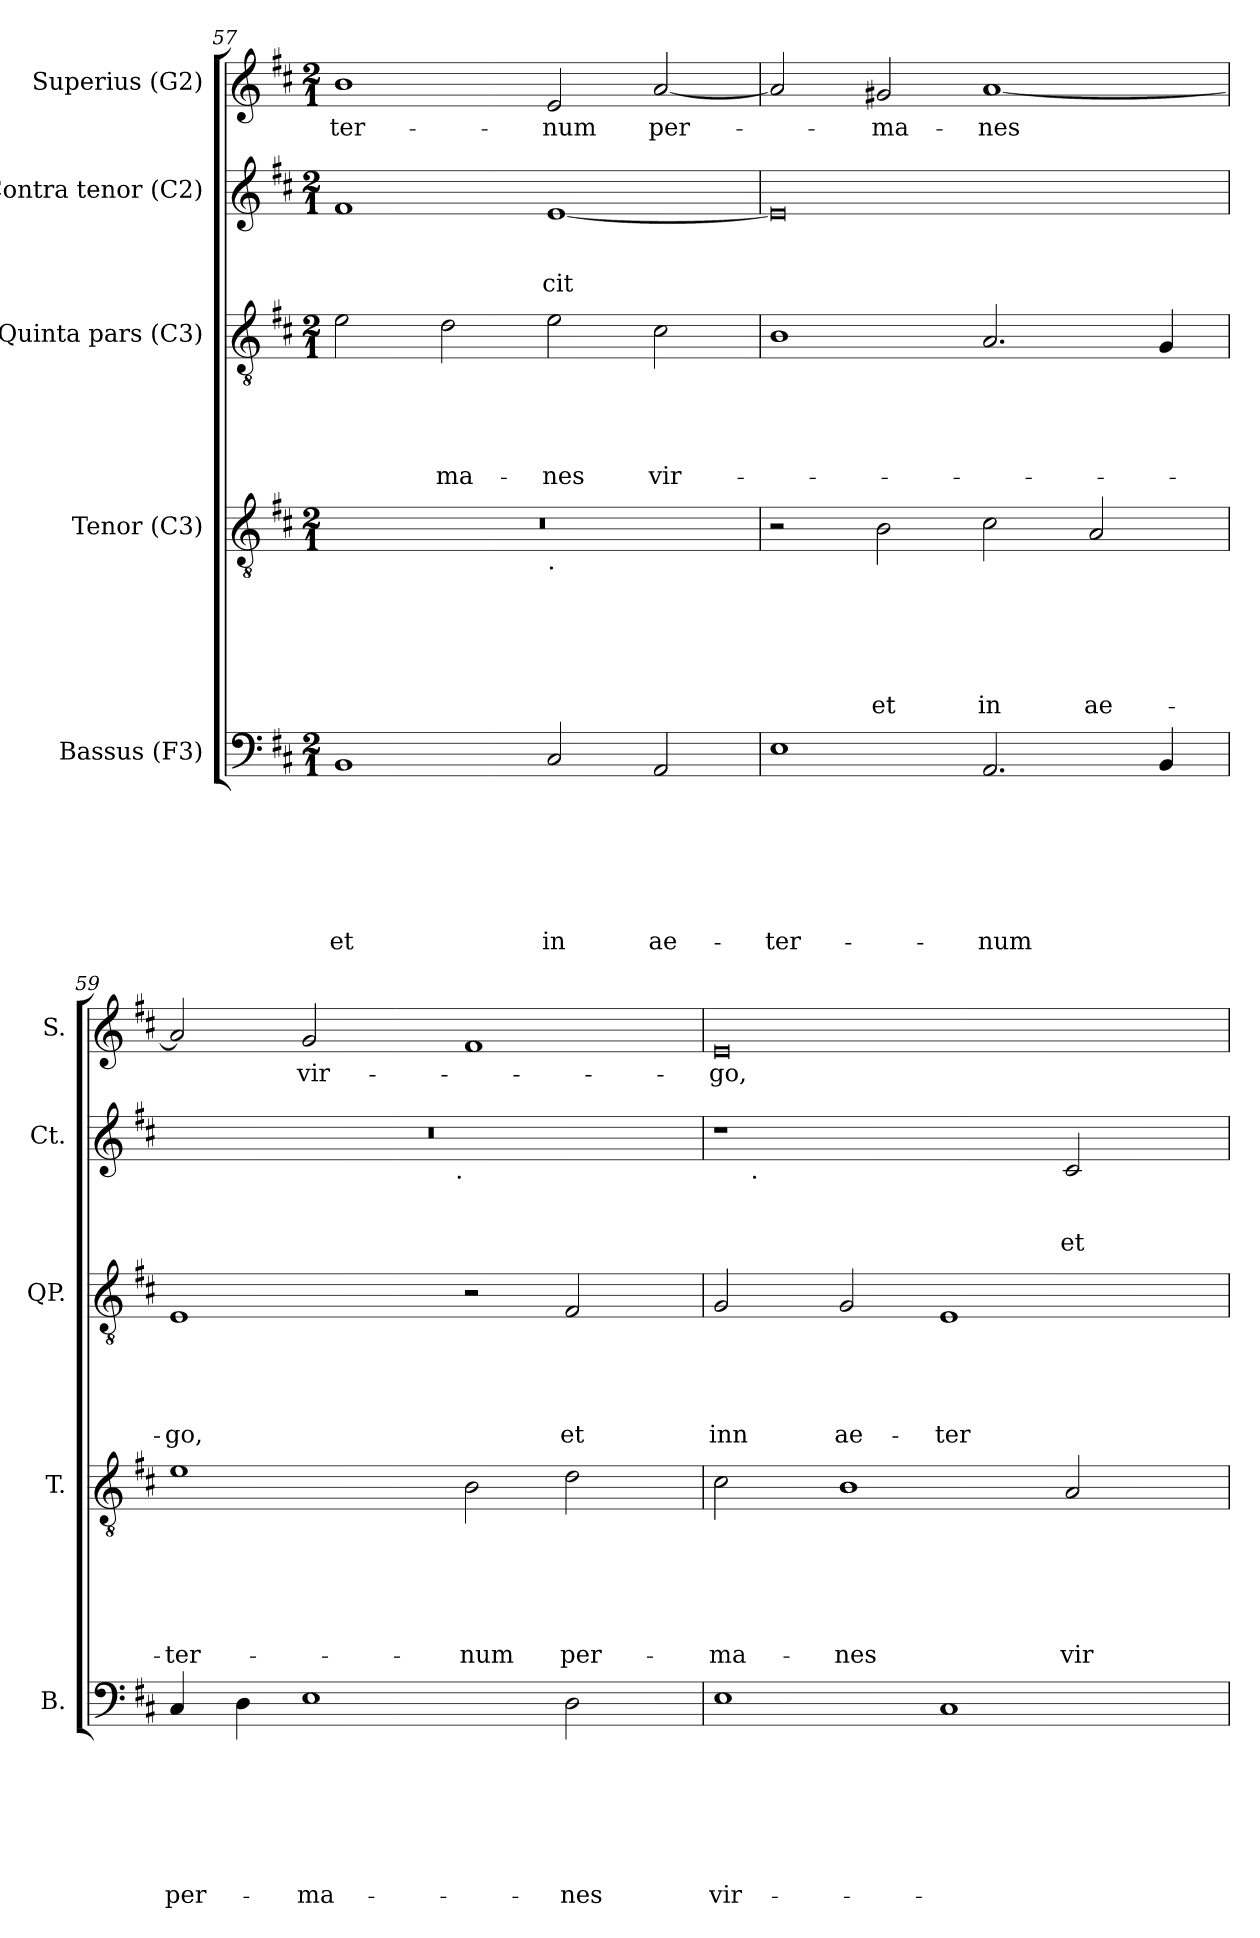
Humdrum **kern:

**kern	**text	**text	**text	**text	**text	**text	**text	**kern	**text	**text	**text	**text	**text	**text	**kern	**text	**text	**text	**text	**text	**kern	**text	**text	**text	**kern	**text
*part5	*part5	*part5	*part5	*part5	*part5	*part5	*part5	*part4	*part4	*part4	*part4	*part4	*part4	*part4	*part3	*part3	*part3	*part3	*part3	*part3	*part2	*part2	*part2	*part2	*part1	*part1
*staff5	*staff5	*staff5	*staff5	*staff5	*staff5	*staff5	*staff5	*staff4	*staff4	*staff4	*staff4	*staff4	*staff4	*staff4	*staff3	*staff3	*staff3	*staff3	*staff3	*staff3	*staff2	*staff2	*staff2	*staff2	*staff1	*staff1
*I"Bassus (F3)	*	*	*	*	*	*	*	*I"Tenor (C3)	*	*	*	*	*	*	*I"Quinta pars (C3)	*	*	*	*	*	*I"Contra tenor (C2)	*	*	*	*I"Superius (G2)	*
*I'B.	*	*	*	*	*	*	*	*I'T.	*	*	*	*	*	*	*I'QP.	*	*	*	*	*	*I'Ct.	*	*	*	*I'S.	*
!!LO:LB:g=z
*clefF4	*	*	*	*	*	*	*	*clefGv2	*	*	*	*	*	*	*clefGv2	*	*	*	*	*	*clefG2	*	*	*	*clefG2	*
*k[f#c#]	*	*	*	*	*	*	*	*k[f#c#]	*	*	*	*	*	*	*k[f#c#]	*	*	*	*	*	*k[f#c#]	*	*	*	*k[f#c#]	*
*D:	*	*	*	*	*	*	*	*D:	*	*	*	*	*	*	*D:	*	*	*	*	*	*D:	*	*	*	*D:	*
*M2/1	*	*	*	*	*	*	*	*M2/1	*	*	*	*	*	*	*M2/1	*	*	*	*	*	*M2/1	*	*	*	*M2/1	*
=57	=57	=57	=57	=57	=57	=57	=57	=57	=57	=57	=57	=57	=57	=57	=57	=57	=57	=57	=57	=57	=57	=57	=57	=57	=57	=57
!	!	!	!	!	!	!	!LO:LY:b	!	!	!	!	!	!	!	!	!	!	!	!	!	!	!	!	!	!	!LO:LY:b
*	*	*	*	*	*	*	*	*^	*	*	*	*	*	*	*	*	*	*	*	*	*	*	*	*	*	*
1BB	.	.	.	.	.	.	et	0r	1ryy	.	.	.	.	.	.	2e\	.	.	.	.	.	1f#	.	.	.	1b	-ter-
!	!	!	!	!	!	!	!	!	!	!	!	!	!	!	!	!	!	!	!	!	!LO:LY:b	!	!	!	!	!	!
.	.	.	.	.	.	.	.	.	.	.	.	.	.	.	.	2d\	.	.	.	.	-ma-	.	.	.	.	.	.
!	!	!	!	!	!	!	!	!	!LO:TX:b:t=.	!	!	!	!	!	!	!	!	!	!	!	!	!	!	!	!	!	!
!	!	!	!	!	!	!	!LO:LY:b	!	!	!	!	!	!	!	!	!	!	!	!	!	!LO:LY:b	!	!	!	!LO:LY:b	!	!LO:LY:b
2C#/	.	.	.	.	.	.	in	.	1ryy	.	.	.	.	.	.	2e\	.	.	.	.	-nes	[<1e	.	.	-cit	2e/	-num
!	!	!	!	!	!	!	!LO:LY:b	!	!	!	!	!	!	!	!	!	!	!	!	!	!LO:LY:b	!	!	!	!	!	!LO:LY:b
2AA/	.	.	.	.	.	.	ae-	.	.	.	.	.	.	.	.	2c#\	.	.	.	.	vir-	.	.	.	.	[<2a/	per-
=58	=58	=58	=58	=58	=58	=58	=58	=58	=58	=58	=58	=58	=58	=58	=58	=58	=58	=58	=58	=58	=58	=58	=58	=58	=58	=58	=58
!	!	!	!	!	!	!	!LO:LY:b	!	!	!	!	!	!	!	!	!	!	!	!	!	!	!	!	!	!	!	!
*	*	*	*	*	*	*	*	*v	*v	*	*	*	*	*	*	*	*	*	*	*	*	*	*	*	*	*	*
1E	.	.	.	.	.	.	-ter-	2r	.	.	.	.	.	.	1B	.	.	.	.	.	0e]	.	.	.	2a/]	.
!	!	!	!	!	!	!	!	!	!	!	!	!	!	!LO:LY:b	!	!	!	!	!	!	!	!	!	!	!	!LO:LY:b
.	.	.	.	.	.	.	.	2B\	.	.	.	.	.	-et	.	.	.	.	.	.	.	.	.	.	2g#/	-ma-
!	!	!	!	!	!	!	!LO:LY:b	!	!	!	!	!	!	!LO:LY:b	!	!	!	!	!	!	!	!	!	!	!	!LO:LY:b
2.AA/	.	.	.	.	.	.	-num	2c#\	.	.	.	.	.	in	2.A/	.	.	.	.	.	.	.	.	.	[<1a	-nes
!	!	!	!	!	!	!	!	!	!	!	!	!	!	!LO:LY:b	!	!	!	!	!	!	!	!	!	!	!	!
.	.	.	.	.	.	.	.	2A/	.	.	.	.	.	ae-	.	.	.	.	.	.	.	.	.	.	.	.
4BB/	.	.	.	.	.	.	.	.	.	.	.	.	.	.	4G/	.	.	.	.	.	.	.	.	.	.	.
=59	=59	=59	=59	=59	=59	=59	=59	=59	=59	=59	=59	=59	=59	=59	=59	=59	=59	=59	=59	=59	=59	=59	=59	=59	=59	=59
!	!	!	!	!	!	!	!LO:LY:b	!	!	!	!	!	!	!LO:LY:b	!	!	!	!	!	!LO:LY:b	!	!	!	!	!	!
*	*	*	*	*	*	*	*	*	*	*	*	*	*	*	*	*	*	*	*	*	*^	*	*	*	*	*
4C#/	.	.	.	.	.	.	per-	1e	.	.	.	.	.	-ter-	1E	.	.	.	.	-go,	0r	3%2ryy	.	.	.	2a/]	.
4D\	.	.	.	.	.	.	.	.	.	.	.	.	.	.	.	.	.	.	.	.	.	.	.	.	.	.	.
!	!	!	!	!	!	!	!LO:LY:b	!	!	!	!	!	!	!	!	!	!	!	!	!	!	!	!	!	!	!	!LO:LY:b
1E	.	.	.	.	.	.	-ma-	.	.	.	.	.	.	.	.	.	.	.	.	.	.	.	.	.	.	2g/	vir-
.	.	.	.	.	.	.	.	.	.	.	.	.	.	.	.	.	.	.	.	.	.	6ryy	.	.	.	.	.
.	.	.	.	.	.	.	.	.	.	.	.	.	.	.	.	.	.	.	.	.	.	12...ryy	.	.	.	.	.
!	!	!	!	!	!	!	!	!	!	!	!	!	!	!	!	!	!	!	!	!	!	!LO:TX:b:t=.	!	!	!	!	!
.	.	.	.	.	.	.	.	.	.	.	.	.	.	.	.	.	.	.	.	.	.	3%2ryy	.	.	.	.	.
!	!	!	!	!	!	!	!	!	!	!	!	!	!	!LO:LY:b	!	!	!	!	!	!	!	!	!	!	!	!	!
.	.	.	.	.	.	.	.	2B\	.	.	.	.	.	-num	2r	.	.	.	.	.	.	.	.	.	.	1f#	.
!	!	!	!	!	!	!	!LO:LY:b	!	!	!	!	!	!	!LO:LY:b	!	!	!	!	!	!LO:LY:b	!	!	!	!	!	!	!
2D\	.	.	.	.	.	.	-nes	2d\	.	.	.	.	.	per-	2F#/	.	.	.	.	et	.	.	.	.	.	.	.
.	.	.	.	.	.	.	.	.	.	.	.	.	.	.	.	.	.	.	.	.	.	3ryy	.	.	.	.	.
.	.	.	.	.	.	.	.	.	.	.	.	.	.	.	.	.	.	.	.	.	.	96ryy	.	.	.	.	.
=60	=60	=60	=60	=60	=60	=60	=60	=60	=60	=60	=60	=60	=60	=60	=60	=60	=60	=60	=60	=60	=60	=60	=60	=60	=60	=60	=60
!	!	!	!	!	!	!	!LO:LY:b	!	!	!	!	!	!	!LO:LY:b	!	!	!	!	!	!LO:LY:b	!	!	!	!	!	!	!LO:LY:b
1E	.	.	.	.	.	.	vir-	2c#\	.	.	.	.	.	-ma-	2G/	.	.	.	.	inn	1r	16.ryy	.	.	.	0e	-go,
!	!	!	!	!	!	!	!	!	!	!	!	!	!	!	!	!	!	!	!	!	!	!LO:TX:b:t=.	!	!	!	!	!
.	.	.	.	.	.	.	.	.	.	.	.	.	.	.	.	.	.	.	.	.	.	1ryy	.	.	.	.	.
!	!	!	!	!	!	!	!	!	!	!	!	!	!	!LO:LY:b	!	!	!	!	!	!LO:LY:b	!	!	!	!	!	!	!
.	.	.	.	.	.	.	.	1B	.	.	.	.	.	-nes	2G/	.	.	.	.	ae-	.	.	.	.	.	.	.
!	!	!	!	!	!	!	!	!	!	!	!	!	!	!	!	!	!	!	!	!LO:LY:b	!	!	!	!	!	!	!
1C#	.	.	.	.	.	.	.	.	.	.	.	.	.	.	1E	.	.	.	.	-ter-	2ryy	.	.	.	.	.	.
.	.	.	.	.	.	.	.	.	.	.	.	.	.	.	.	.	.	.	.	.	.	2ryy	.	.	.	.	.
!	!	!	!	!	!	!	!	!	!	!	!	!	!	!LO:LY:b	!	!	!	!	!	!	!	!	!	!	!LO:LY:b	!	!
.	.	.	.	.	.	.	.	2A/	.	.	.	.	.	vir-	.	.	.	.	.	.	2c#/	.	.	.	et	.	.
.	.	.	.	.	.	.	.	.	.	.	.	.	.	.	.	.	.	.	.	.	.	4ryy	.	.	.	.	.
.	.	.	.	.	.	.	.	.	.	.	.	.	.	.	.	.	.	.	.	.	.	8ryy	.	.	.	.	.
.	.	.	.	.	.	.	.	.	.	.	.	.	.	.	.	.	.	.	.	.	.	32ryy	.	.	.	.	.
*	*	*	*	*	*	*	*	*	*	*	*	*	*	*	*	*	*	*	*	*	*v	*v	*	*	*	*	*
=	=	=	=	=	=	=	=	=	=	=	=	=	=	=	=	=	=	=	=	=	=	=	=	=	=	=
*-	*-	*-	*-	*-	*-	*-	*-	*-	*-	*-	*-	*-	*-	*-	*-	*-	*-	*-	*-	*-	*-	*-	*-	*-	*-	*-
